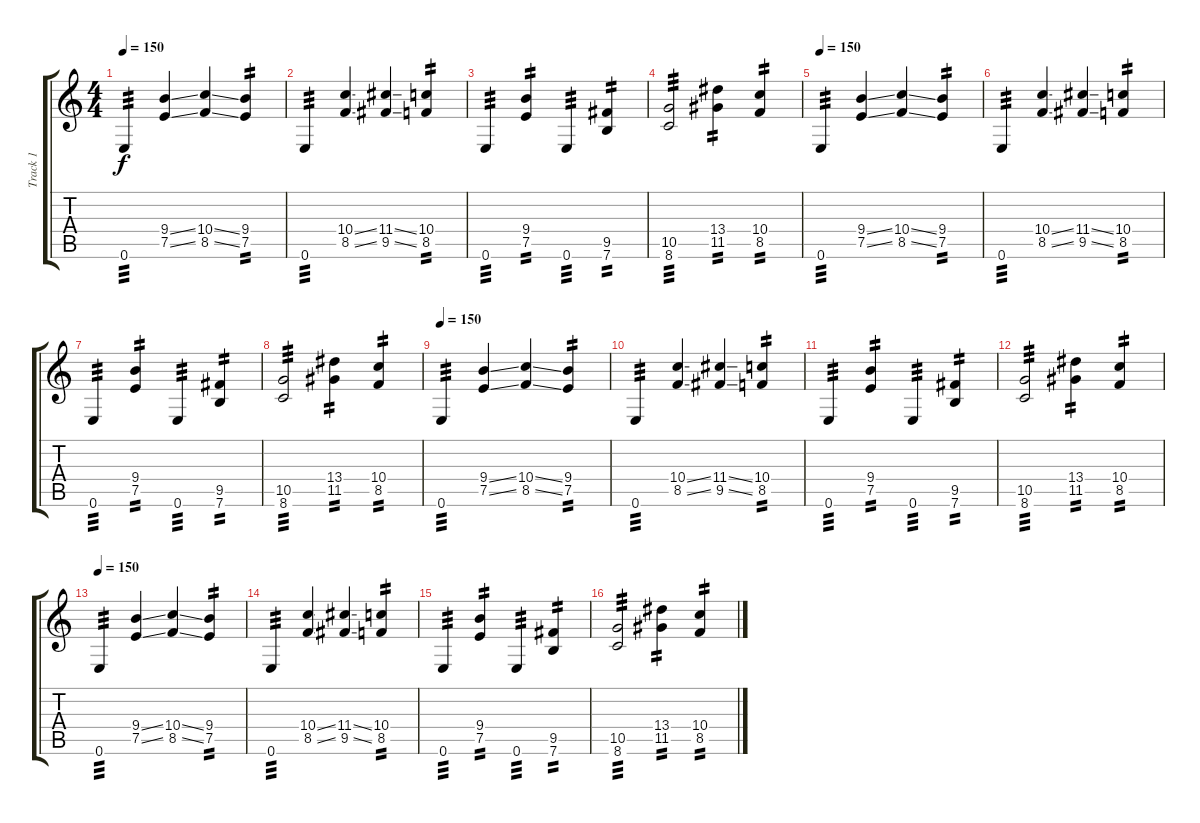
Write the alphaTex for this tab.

\track ("Track 1" "Track 1") {instrument distortionguitar}
\staff {score tabs}
\tuning (E4 B3 G3 D3 A2 E2) {hide}
\ts (4 4)
\tempo 150
\clef g2
\ks c
0.6.4{tp 3 dy f} (9.4{ss} 7.5{ss}).4 (10.4{ss} 8.5{ss}).4 (9.4 7.5).4{tp 2} |
0.6.4{tp 3} (10.4{ss} 8.5{ss}).4 (11.4{ss} 9.5{ss}).4 (10.4 8.5).4{tp 2} |
0.6.4{tp 3} (9.4 7.5).4{tp 2} 0.6.4{tp 3} (9.5 7.6).4{tp 2} |
(10.5 8.6).2{tp 3} (13.4 11.5).4{tp 2} (10.4 8.5).4{tp 2} |
\tempo 150
0.6.4{tp 3} (9.4{ss} 7.5{ss}).4 (10.4{ss} 8.5{ss}).4 (9.4 7.5).4{tp 2} |
0.6.4{tp 3} (10.4{ss} 8.5{ss}).4 (11.4{ss} 9.5{ss}).4 (10.4 8.5).4{tp 2} |
0.6.4{tp 3} (9.4 7.5).4{tp 2} 0.6.4{tp 3} (9.5 7.6).4{tp 2} |
(10.5 8.6).2{tp 3} (13.4 11.5).4{tp 2} (10.4 8.5).4{tp 2} |
\tempo 150
0.6.4{tp 3} (9.4{ss} 7.5{ss}).4 (10.4{ss} 8.5{ss}).4 (9.4 7.5).4{tp 2} |
0.6.4{tp 3} (10.4{ss} 8.5{ss}).4 (11.4{ss} 9.5{ss}).4 (10.4 8.5).4{tp 2} |
0.6.4{tp 3} (9.4 7.5).4{tp 2} 0.6.4{tp 3} (9.5 7.6).4{tp 2} |
(10.5 8.6).2{tp 3} (13.4 11.5).4{tp 2} (10.4 8.5).4{tp 2} |
\tempo 150
0.6.4{tp 3} (9.4{ss} 7.5{ss}).4 (10.4{ss} 8.5{ss}).4 (9.4 7.5).4{tp 2} |
0.6.4{tp 3} (10.4{ss} 8.5{ss}).4 (11.4{ss} 9.5{ss}).4 (10.4 8.5).4{tp 2} |
0.6.4{tp 3} (9.4 7.5).4{tp 2} 0.6.4{tp 3} (9.5 7.6).4{tp 2} |
(10.5 8.6).2{tp 3} (13.4 11.5).4{tp 2} (10.4 8.5).4{tp 2}
